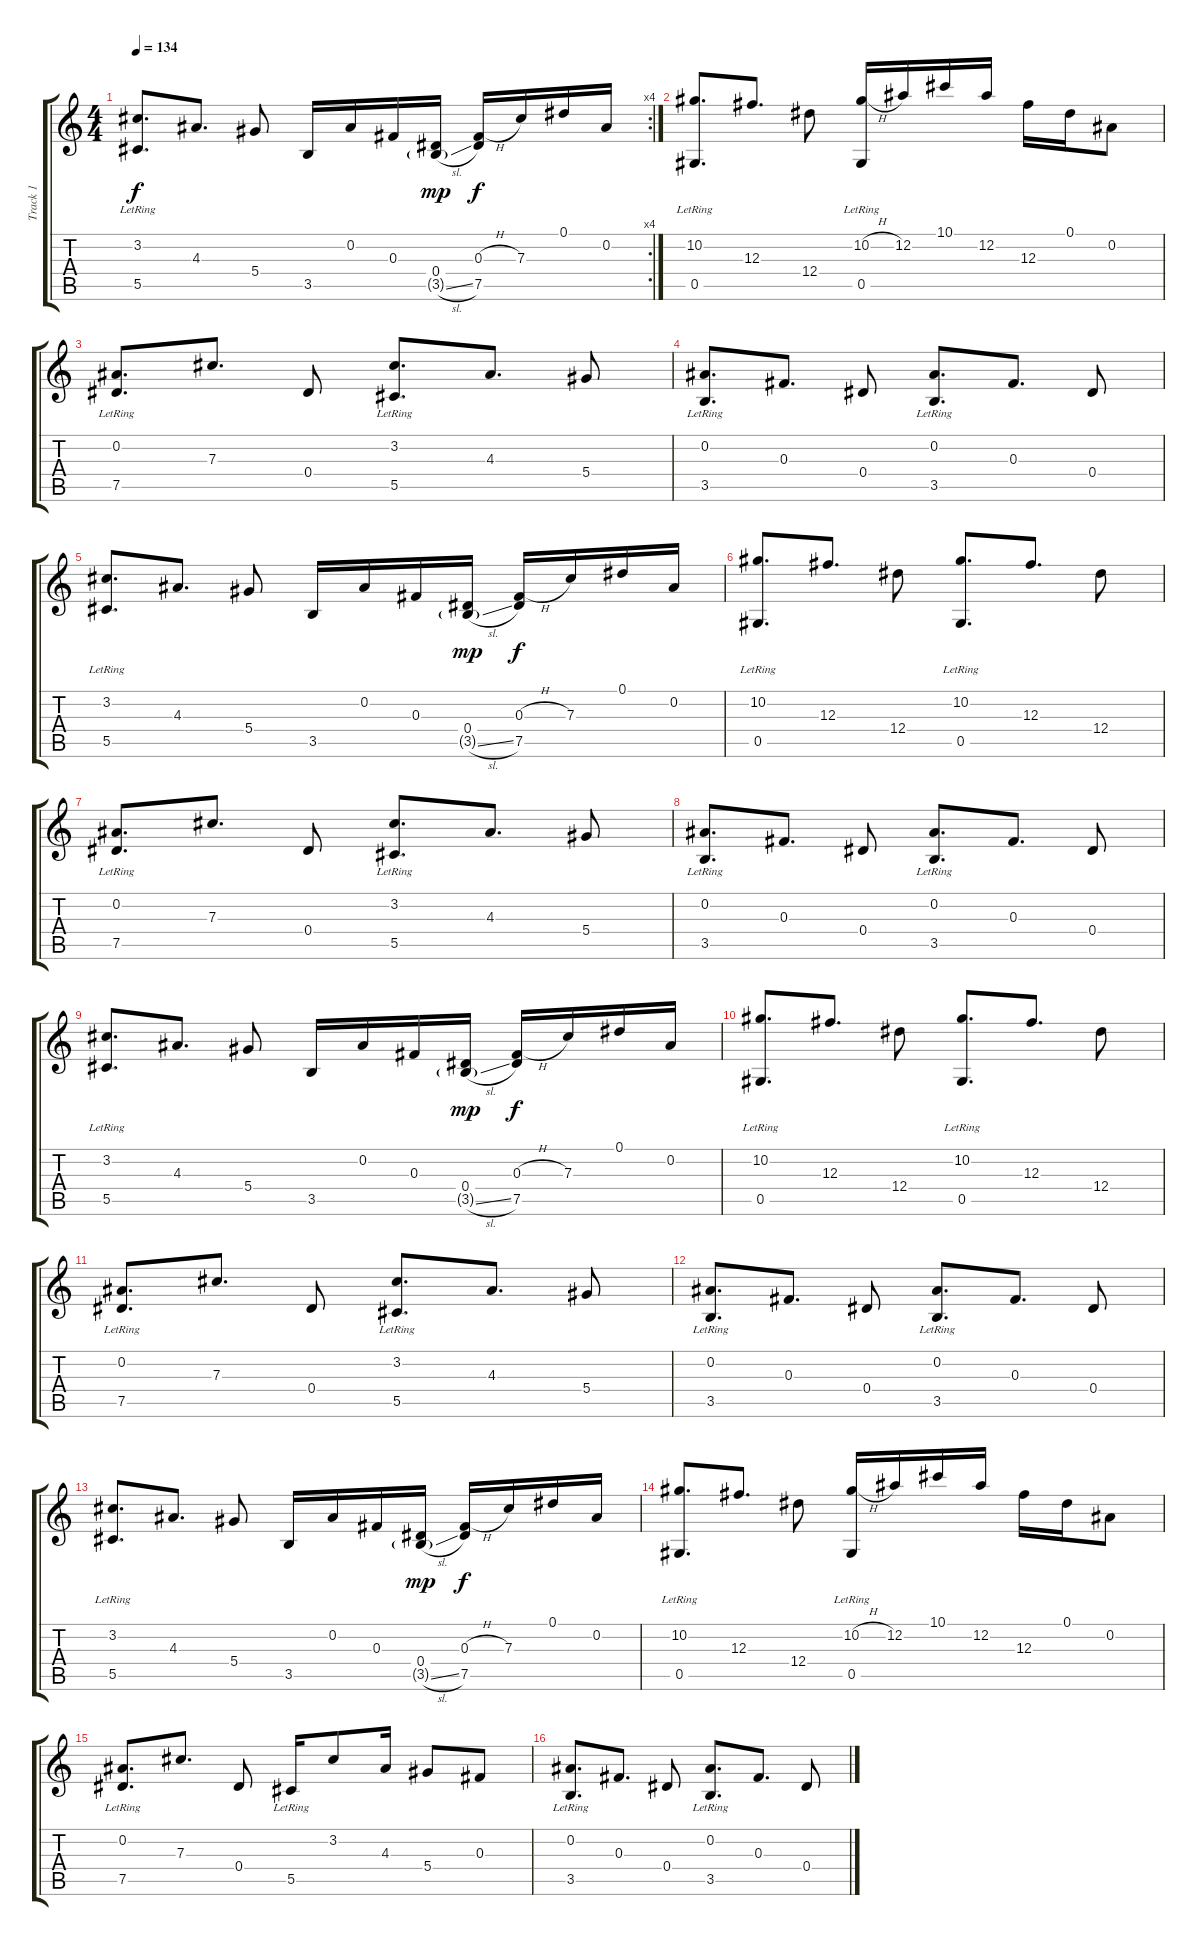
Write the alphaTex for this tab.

\track ("Track 1" "Track 1") {instrument electricguitarjazz}
\staff {score tabs}
\tuning (Eb4 Bb3 Gb3 Eb3 Ab2 F2) {hide}
\rc 4
\ts (4 4)
\tempo 134
\clef g2
\ks c
(3.2{lr} 5.5{lr}).8{d dy f} 4.3.8{d} 5.4.8 3.5.16 0.2.16 0.3.16 (0.4 3.5{sl g}).16{dy mp} (0.3{h} 7.5).16{dy f} 7.3.16 0.1.16 0.2.16 |
(10.2{lr} 0.5{lr}).8{d} 12.3.8{d} 12.4.8 (10.2{h lr} 0.5{lr}).16 12.2.16 10.1.16 12.2.16 12.3.16 0.1.16 0.2.8 |
(0.2{lr} 7.5{lr}).8{d} 7.3.8{d} 0.4.8 (3.2{lr} 5.5{lr}).8{d} 4.3.8{d} 5.4.8 |
(0.2{lr} 3.5{lr}).8{d} 0.3.8{d} 0.4.8 (0.2{lr} 3.5{lr}).8{d} 0.3.8{d} 0.4.8 |
(3.2{lr} 5.5{lr}).8{d} 4.3.8{d} 5.4.8 3.5.16 0.2.16 0.3.16 (0.4 3.5{sl g}).16{dy mp} (0.3{h} 7.5).16{dy f} 7.3.16 0.1.16 0.2.16 |
(10.2{lr} 0.5{lr}).8{d} 12.3.8{d} 12.4.8 (10.2{lr} 0.5{lr}).8{d} 12.3.8{d} 12.4.8 |
(0.2{lr} 7.5{lr}).8{d} 7.3.8{d} 0.4.8 (3.2{lr} 5.5{lr}).8{d} 4.3.8{d} 5.4.8 |
(0.2{lr} 3.5{lr}).8{d} 0.3.8{d} 0.4.8 (0.2{lr} 3.5{lr}).8{d} 0.3.8{d} 0.4.8 |
(3.2 5.5{lr}).8{d} 4.3.8{d} 5.4.8 3.5.16 0.2.16 0.3.16 (0.4 3.5{sl g}).16{dy mp} (0.3{h} 7.5).16{dy f} 7.3.16 0.1.16 0.2.16 |
(10.2{lr} 0.5{lr}).8{d} 12.3.8{d} 12.4.8 (10.2{lr} 0.5{lr}).8{d} 12.3.8{d} 12.4.8 |
(0.2{lr} 7.5{lr}).8{d} 7.3.8{d} 0.4.8 (3.2{lr} 5.5{lr}).8{d} 4.3.8{d} 5.4.8 |
(0.2{lr} 3.5{lr}).8{d} 0.3.8{d} 0.4.8 (0.2{lr} 3.5{lr}).8{d} 0.3.8{d} 0.4.8 |
(3.2{lr} 5.5{lr}).8{d} 4.3.8{d} 5.4.8 3.5.16 0.2.16 0.3.16 (0.4 3.5{sl g}).16{dy mp} (0.3{h} 7.5).16{dy f} 7.3.16 0.1.16 0.2.16 |
(10.2{lr} 0.5{lr}).8{d} 12.3.8{d} 12.4.8 (10.2{h lr} 0.5{lr}).16 12.2.16 10.1.16 12.2.16 12.3.16 0.1.16 0.2.8 |
(0.2 7.5{lr}).8{d} 7.3.8{d} 0.4.8 5.5{lr}.16 3.2.8 4.3.16 5.4.8 0.3.8 |
(0.2 3.5{lr}).8{d} 0.3.8{d} 0.4.8 (0.2 3.5{lr}).8{d} 0.3.8{d} 0.4.8
